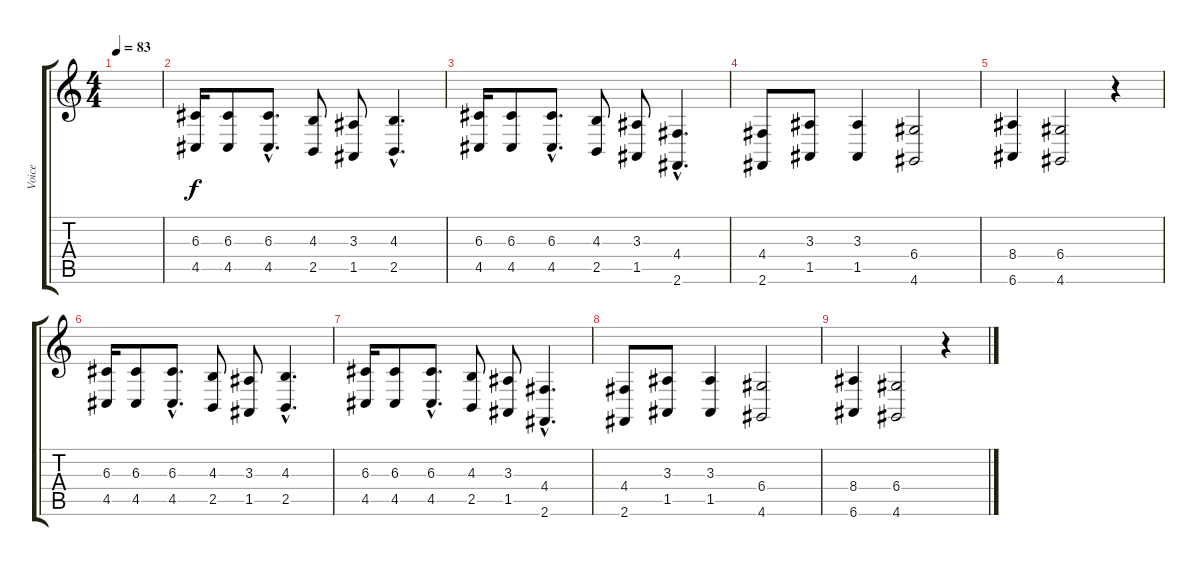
\track ("Voice" "Voice") {instrument lead1square}
\staff {score tabs}
\tuning (E4 B3 G3 D3 A2 E2) {hide}
\ts (4 4)
\tempo 83
\clef g2
\ks c
|
(6.3 4.5).16 (6.3 4.5).8 (6.3{hac} 4.5{hac}).8{d} (4.3 2.5).8 (3.3 1.5).8 (4.3{hac} 2.5{hac}).4{d} |
(6.3 4.5).16 (6.3 4.5).8 (6.3{hac} 4.5{hac}).8{d} (4.3 2.5).8 (3.3 1.5).8 (4.4{hac} 2.6{hac}).4{d} |
(4.4 2.6).8 (3.3 1.5).8 (3.3 1.5).4 (6.4 4.6).2 |
(8.4 6.6).4 (6.4 4.6).2 r.4 |
(6.3 4.5).16 (6.3 4.5).8 (6.3{hac} 4.5{hac}).8{d} (4.3 2.5).8 (3.3 1.5).8 (4.3{hac} 2.5{hac}).4{d} |
(6.3 4.5).16 (6.3 4.5).8 (6.3{hac} 4.5{hac}).8{d} (4.3 2.5).8 (3.3 1.5).8 (4.4{hac} 2.6{hac}).4{d} |
(4.4 2.6).8 (3.3 1.5).8 (3.3 1.5).4 (6.4 4.6).2 |
(8.4 6.6).4 (6.4 4.6).2 r.4
